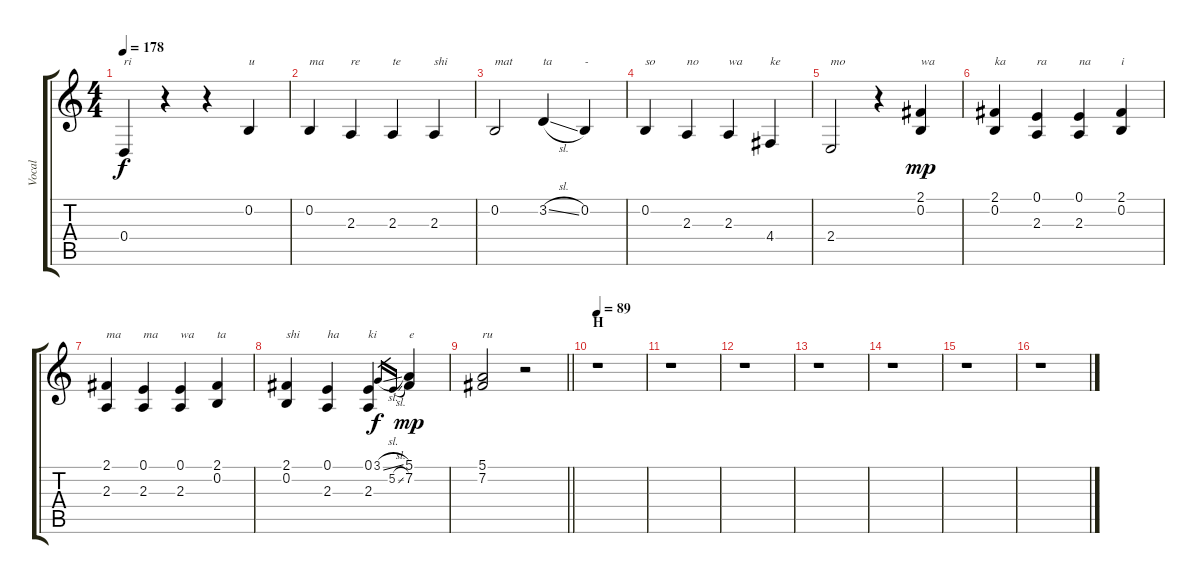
\track ("Vocal" "Vocal") {instrument clarinet}
\staff {score tabs}
\tuning (E4 B3 G3 D3 A2 E2) {hide}
\ts (4 4)
\tempo 178
\clef g2
\ks c
0.4.4{txt "ri" dy f} r.4 r.4 0.2.4{txt "u"} |
0.2.4{txt "ma"} 2.3.4{txt "re"} 2.3.4{txt "te"} 2.3.4{txt "shi"} |
0.2.2{txt "mat"} 3.2{sl}.4{txt "ta"} 0.2.4{txt "-"} |
0.2.4{txt "so"} 2.3.4{txt "no"} 2.3.4{txt "wa"} 4.4.4{txt "ke"} |
2.4.2{txt "mo"} r.4 (2.1 0.2).4{txt "wa" dy mp} |
(2.1 0.2).4{txt "ka"} (0.1 2.3).4{txt "ra"} (0.1 2.3).4{txt "na"} (2.1 0.2).4{txt "i"} |
(2.1 2.3).4{txt "ma"} (0.1 2.3).4{txt "ma"} (0.1 2.3).4{txt "wa"} (2.1 0.2).4{txt "ta"} |
(2.1 0.2).4{txt "shi"} (0.1 2.3).4{txt "ha"} (0.1 2.3).4{txt "ki"} 3.1{sl}.16{gr dy f} 5.2{sl}.16{gr} (5.1 7.2).4{txt "e" dy mp} |
\barLineRight lightlight
(5.1 7.2).2{txt "ru"} r.2 |
\section ("" "H")
\tempo 89
r.1 |
r.1 |
r.1 |
r.1 |
r.1 |
r.1 |
r.1
